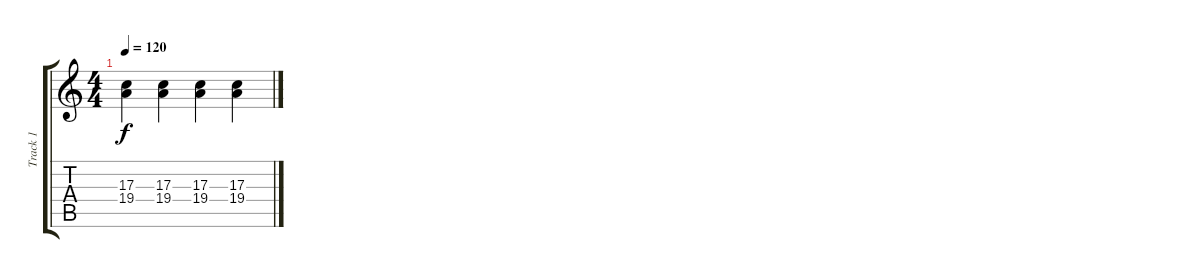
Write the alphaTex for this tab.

\track ("Track 1" "Track 1") {instrument stringensemble1}
\staff {score tabs}
\tuning (E4 B3 G3 D3 A2 E2) {hide}
\ts (4 4)
\tempo 120
\clef g2
\ks c
(17.3 19.4).4{dy f} (17.3 19.4).4 (17.3 19.4).4 (17.3 19.4).4
